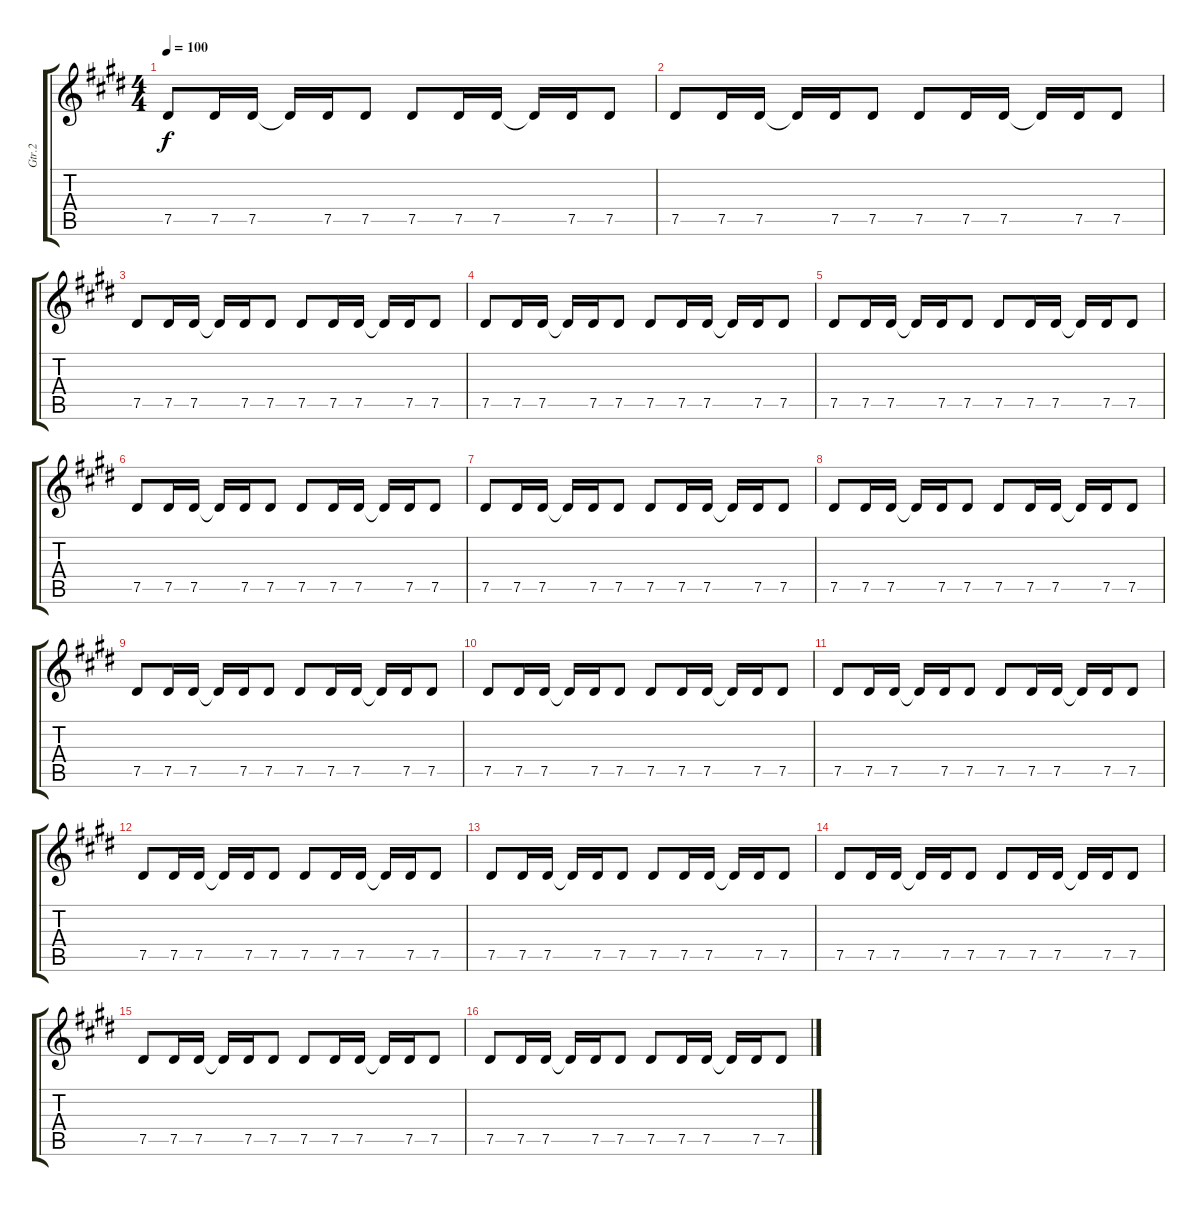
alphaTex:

\track ("Gtr.2" "Gtr.2") {instrument acousticguitarsteel}
\staff {score tabs}
\tuning (Eb4 Bb3 Gb3 Db3 Ab2 Eb2) {hide}
\ts (4 4)
\tempo 100
\clef g2
\ks e
7.5.8{dy f} 7.5.16 7.5.16 7.5{t}.16 7.5.16 7.5.8 7.5.8 7.5.16 7.5.16 7.5{t}.16 7.5.16 7.5.8 |
7.5.8 7.5.16 7.5.16 7.5{t}.16 7.5.16 7.5.8 7.5.8 7.5.16 7.5.16 7.5{t}.16 7.5.16 7.5.8 |
7.5.8 7.5.16 7.5.16 7.5{t}.16 7.5.16 7.5.8 7.5.8 7.5.16 7.5.16 7.5{t}.16 7.5.16 7.5.8 |
7.5.8 7.5.16 7.5.16 7.5{t}.16 7.5.16 7.5.8 7.5.8 7.5.16 7.5.16 7.5{t}.16 7.5.16 7.5.8 |
7.5.8 7.5.16 7.5.16 7.5{t}.16 7.5.16 7.5.8 7.5.8 7.5.16 7.5.16 7.5{t}.16 7.5.16 7.5.8 |
7.5.8 7.5.16 7.5.16 7.5{t}.16 7.5.16 7.5.8 7.5.8 7.5.16 7.5.16 7.5{t}.16 7.5.16 7.5.8 |
7.5.8 7.5.16 7.5.16 7.5{t}.16 7.5.16 7.5.8 7.5.8 7.5.16 7.5.16 7.5{t}.16 7.5.16 7.5.8 |
7.5.8 7.5.16 7.5.16 7.5{t}.16 7.5.16 7.5.8 7.5.8 7.5.16 7.5.16 7.5{t}.16 7.5.16 7.5.8 |
7.5.8 7.5.16 7.5.16 7.5{t}.16 7.5.16 7.5.8 7.5.8 7.5.16 7.5.16 7.5{t}.16 7.5.16 7.5.8 |
7.5.8 7.5.16 7.5.16 7.5{t}.16 7.5.16 7.5.8 7.5.8 7.5.16 7.5.16 7.5{t}.16 7.5.16 7.5.8 |
7.5.8 7.5.16 7.5.16 7.5{t}.16 7.5.16 7.5.8 7.5.8 7.5.16 7.5.16 7.5{t}.16 7.5.16 7.5.8 |
7.5.8 7.5.16 7.5.16 7.5{t}.16 7.5.16 7.5.8 7.5.8 7.5.16 7.5.16 7.5{t}.16 7.5.16 7.5.8 |
7.5.8 7.5.16 7.5.16 7.5{t}.16 7.5.16 7.5.8 7.5.8 7.5.16 7.5.16 7.5{t}.16 7.5.16 7.5.8 |
7.5.8 7.5.16 7.5.16 7.5{t}.16 7.5.16 7.5.8 7.5.8 7.5.16 7.5.16 7.5{t}.16 7.5.16 7.5.8 |
7.5.8{volume 0} 7.5.16 7.5.16 7.5{t}.16 7.5.16 7.5.8 7.5.8 7.5.16 7.5.16 7.5{t}.16 7.5.16 7.5.8 |
7.5.8 7.5.16 7.5.16 7.5{t}.16 7.5.16 7.5.8 7.5.8 7.5.16 7.5.16 7.5{t}.16 7.5.16 7.5.8
